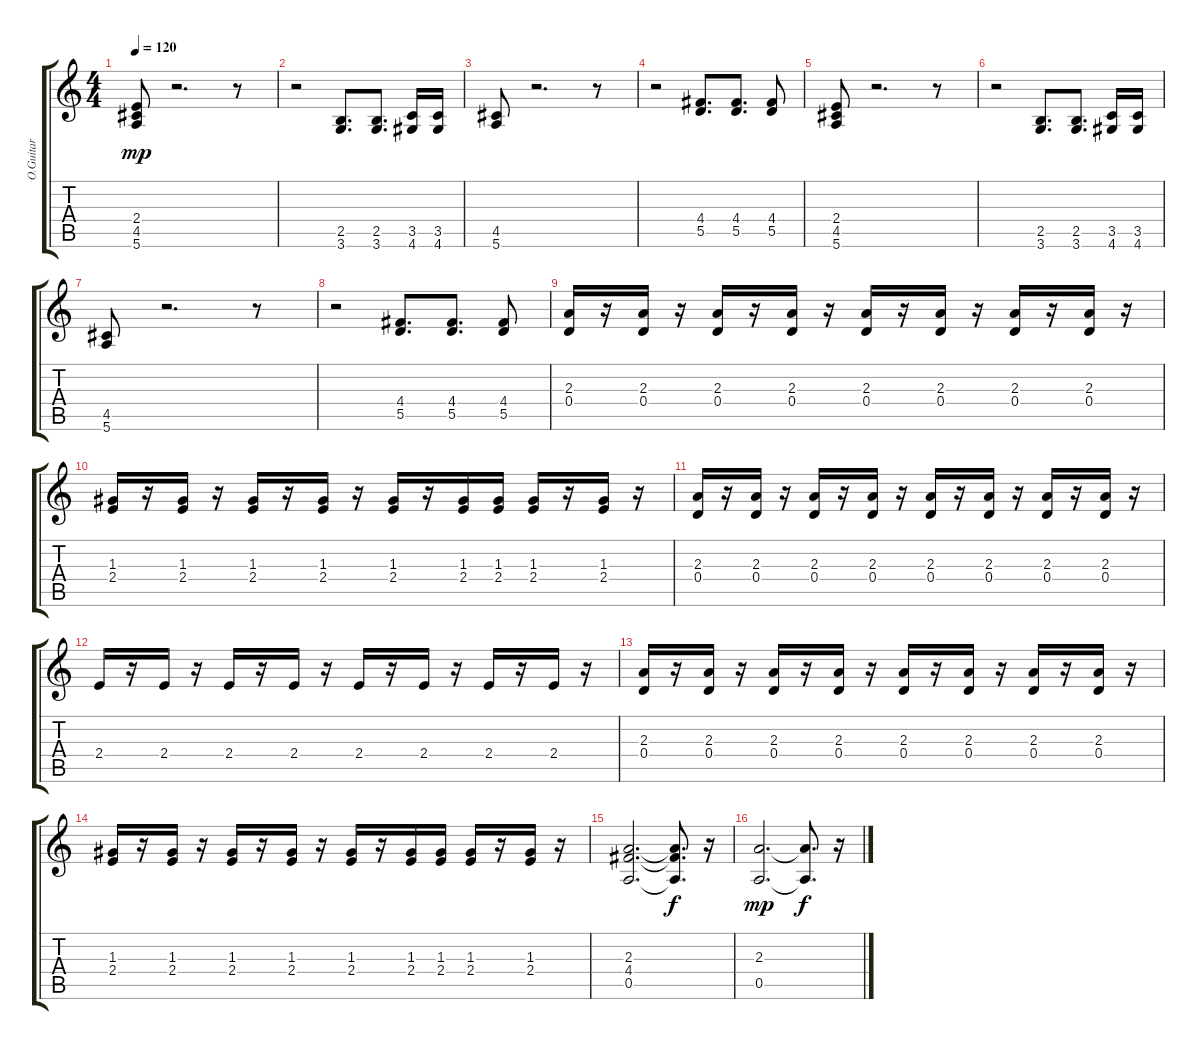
\track ("O.Guitar" "O.Guitar") {instrument overdrivenguitar}
\staff {score tabs}
\tuning (E4 B3 G3 D3 A2 E2) {hide}
\ts (4 4)
\tempo 120
\clef g2
\ks c
(2.4 4.5 5.6).8{dy mp} r.2{d} r.8 |
r.2 (2.5 3.6).8{d} (2.5 3.6).8{d} (3.5 4.6).16 (3.5 4.6).16 |
(4.5 5.6).8 r.2{d} r.8 |
r.2 (4.4 5.5).8{d} (4.4 5.5).8{d} (4.4 5.5).8 |
(2.4 4.5 5.6).8 r.2{d} r.8 |
r.2 (2.5 3.6).8{d} (2.5 3.6).8{d} (3.5 4.6).16 (3.5 4.6).16 |
(4.5 5.6).8 r.2{d} r.8 |
r.2 (4.4 5.5).8{d} (4.4 5.5).8{d} (4.4 5.5).8 |
(2.3 0.4).16 r.16 (2.3 0.4).16 r.16 (2.3 0.4).16 r.16 (2.3 0.4).16 r.16 (2.3 0.4).16 r.16 (2.3 0.4).16 r.16 (2.3 0.4).16 r.16 (2.3 0.4).16 r.16 |
(1.3 2.4).16 r.16 (1.3 2.4).16 r.16 (1.3 2.4).16 r.16 (1.3 2.4).16 r.16 (1.3 2.4).16 r.16 (1.3 2.4).16 (1.3 2.4).16 (1.3 2.4).16 r.16 (1.3 2.4).16 r.16 |
(2.3 0.4).16 r.16 (2.3 0.4).16 r.16 (2.3 0.4).16 r.16 (2.3 0.4).16 r.16 (2.3 0.4).16 r.16 (2.3 0.4).16 r.16 (2.3 0.4).16 r.16 (2.3 0.4).16 r.16 |
2.4.16 r.16 2.4.16 r.16 2.4.16 r.16 2.4.16 r.16 2.4.16 r.16 2.4.16 r.16 2.4.16 r.16 2.4.16 r.16 |
(2.3 0.4).16 r.16 (2.3 0.4).16 r.16 (2.3 0.4).16 r.16 (2.3 0.4).16 r.16 (2.3 0.4).16 r.16 (2.3 0.4).16 r.16 (2.3 0.4).16 r.16 (2.3 0.4).16 r.16 |
(1.3 2.4).16 r.16 (1.3 2.4).16 r.16 (1.3 2.4).16 r.16 (1.3 2.4).16 r.16 (1.3 2.4).16 r.16 (1.3 2.4).16 (1.3 2.4).16 (1.3 2.4).16 r.16 (1.3 2.4).16 r.16 |
(2.3 4.4 0.5).2{d volume 2} (2.3{t} 4.4{t} 0.5{t}).8{d dy f} r.16 |
(2.3 0.5).2{d dy mp volume 16} (2.3{t} 0.5{t}).8{d dy f} r.16
